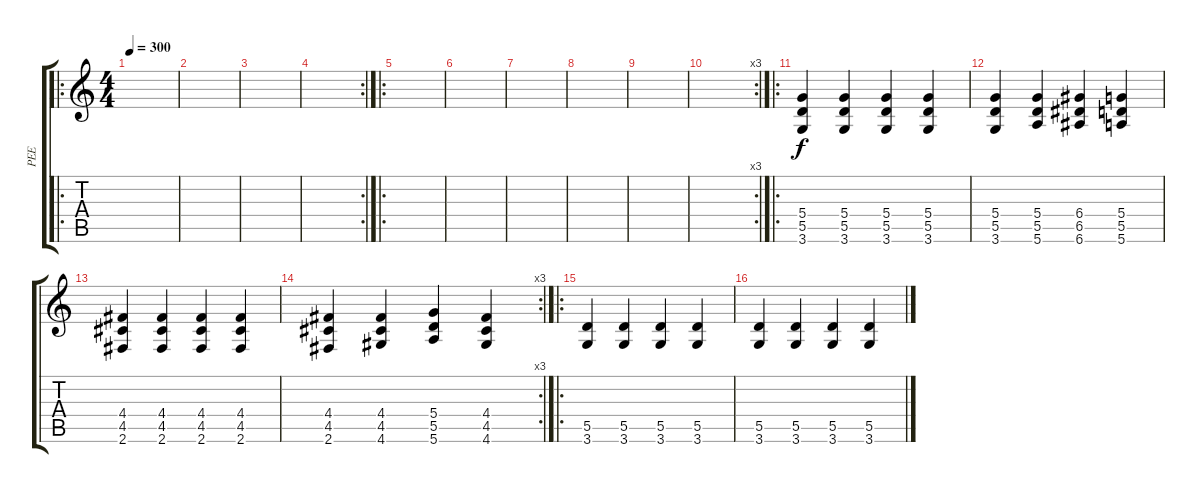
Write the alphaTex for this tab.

\track ("PEE" "PEE") {instrument distortionguitar}
\staff {score tabs}
\tuning (E4 B3 G3 D3 A2 E2) {hide}
\ro
\ts (4 4)
\tempo 300
\clef g2
\ks c
|
|
|
\rc 2
|
\ro
|
|
|
|
|
\rc 3
|
\ro
(5.4 5.5 3.6).4 (5.4 5.5 3.6).4 (5.4 5.5 3.6).4 (5.4 5.5 3.6).4 |
(5.4 5.5 3.6).4 (5.4 5.5 5.6).4 (6.4 6.5 6.6).4 (5.4 5.5 5.6).4 |
(4.4 4.5 2.6).4 (4.4 4.5 2.6).4 (4.4 4.5 2.6).4 (4.4 4.5 2.6).4 |
\rc 3
(4.4 4.5 2.6).4 (4.4 4.5 4.6).4 (5.4 5.5 5.6).4 (4.4 4.5 4.6).4 |
\ro
(5.5 3.6).4 (5.5 3.6).4 (5.5 3.6).4 (5.5 3.6).4 |
(5.5 3.6).4 (5.5 3.6).4 (5.5 3.6).4 (5.5 3.6).4
